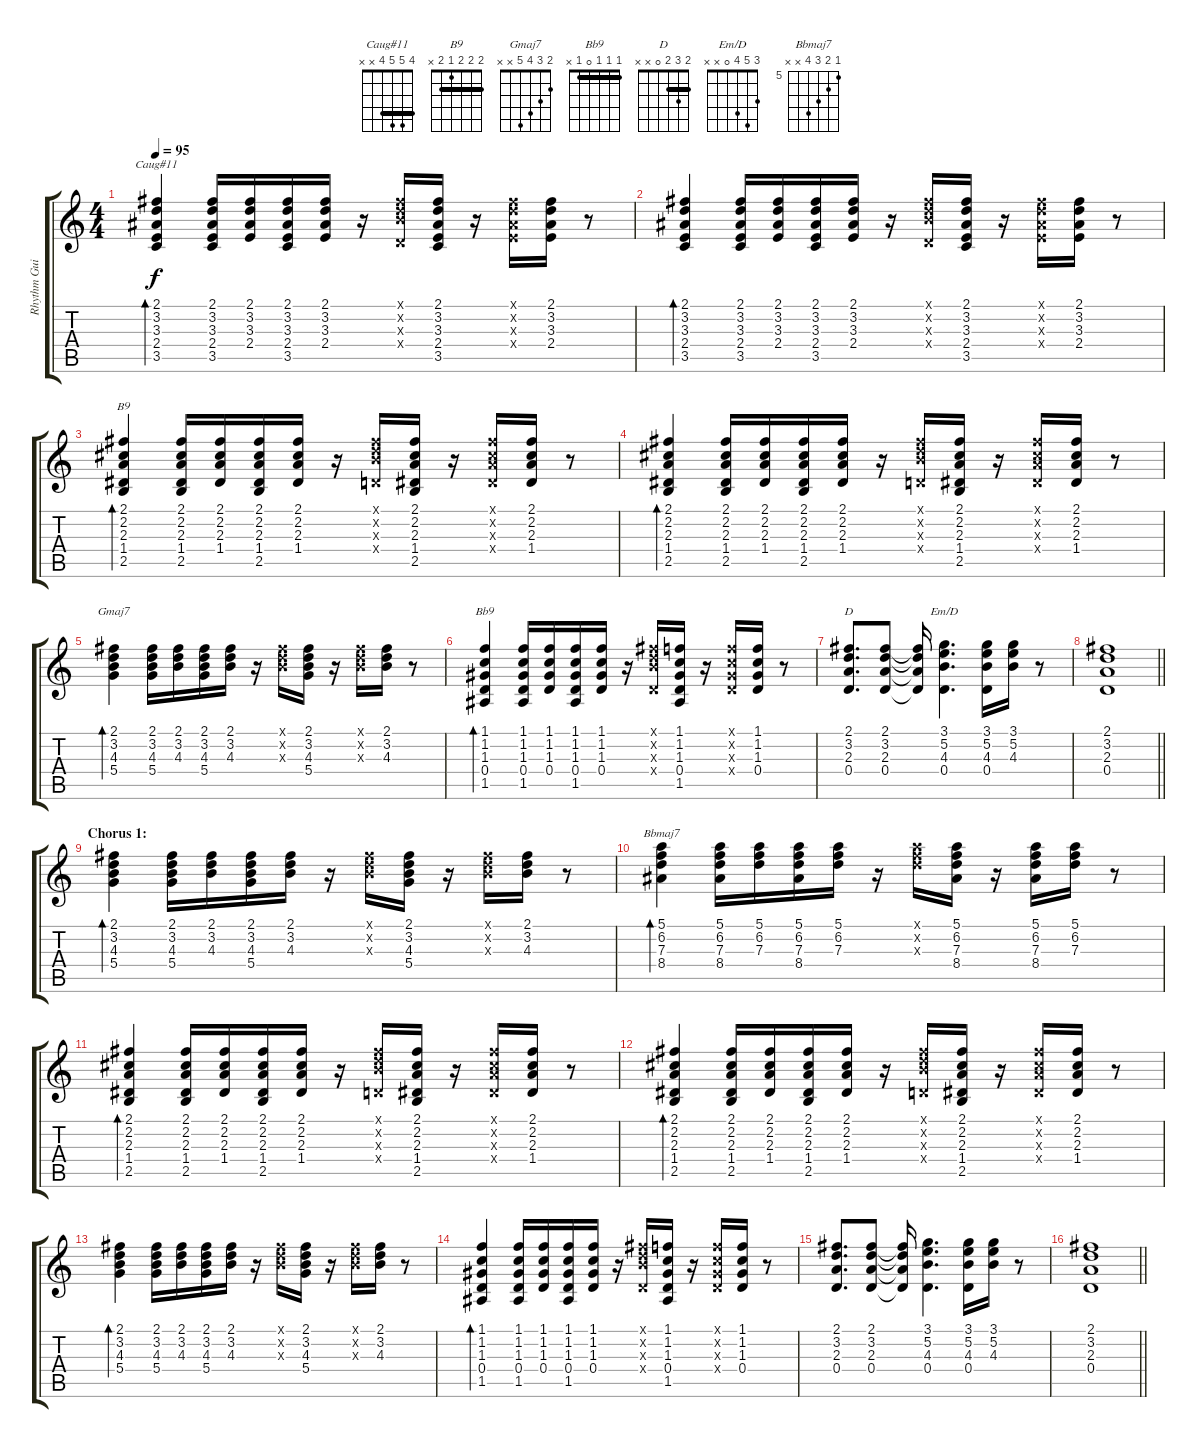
\track ("Rhythm Guitar" "Rhythm Gui") {instrument electricguitarjazz}
\staff {score tabs}
\tuning (E4 B3 G3 D3 A2 E2) {hide}
\chord ("Caug#11" 4 5 5 4 x x) {barre 4}
\chord ("B9" 2 2 2 1 2 x) {barre 2}
\chord ("Gmaj7" 2 3 4 5 x x)
\chord ("Bb9" 1 1 1 0 1 x) {barre 1}
\chord ("D" 2 3 2 0 x x) {barre 2}
\chord ("Em/D" 3 5 4 0 x x)
\chord ("Bbmaj7" 5 6 7 8 x x) {firstfret 5}
\ts (4 4)
\tempo 95
\clef g2
\ks c
(2.1 3.2 3.3 2.4 3.5).4{bd 120 ch "Caug#11" dy f} (2.1 3.2 3.3 2.4 3.5).16 (2.1 3.2 3.3 2.4).16 (2.1 3.2 3.3 2.4 3.5).16 (2.1 3.2 3.3 2.4).16 r.16 (2.1{x} 3.2{x} 4.3{x} 0.4{x}).16 (2.1 3.2 3.3 2.4 3.5).16 r.16 (2.1{x} 3.2{x} 3.3{x} 2.4{x}).16 (2.1 3.2 3.3 2.4).16 r.8 |
(2.1 3.2 3.3 2.4 3.5).4{bd 120} (2.1 3.2 3.3 2.4 3.5).16 (2.1 3.2 3.3 2.4).16 (2.1 3.2 3.3 2.4 3.5).16 (2.1 3.2 3.3 2.4).16 r.16 (2.1{x} 3.2{x} 4.3{x} 0.4{x}).16 (2.1 3.2 3.3 2.4 3.5).16 r.16 (2.1{x} 3.2{x} 3.3{x} 2.4{x}).16 (2.1 3.2 3.3 2.4).16 r.8 |
(2.1 2.2 2.3 1.4 2.5).4{bd 120 ch "B9"} (2.1 2.2 2.3 1.4 2.5).16 (2.1 2.2 2.3 1.4).16 (2.1 2.2 2.3 1.4 2.5).16 (2.1 2.2 2.3 1.4).16 r.16 (2.1{x} 3.2{x} 4.3{x} 0.4{x}).16 (2.1 2.2 2.3 1.4 2.5).16 r.16 (2.1{x} 2.2{x} 2.3{x} 1.4{x}).16 (2.1 2.2 2.3 1.4).16 r.8 |
(2.1 2.2 2.3 1.4 2.5).4{bd 120} (2.1 2.2 2.3 1.4 2.5).16 (2.1 2.2 2.3 1.4).16 (2.1 2.2 2.3 1.4 2.5).16 (2.1 2.2 2.3 1.4).16 r.16 (2.1{x} 3.2{x} 4.3{x} 0.4{x}).16 (2.1 2.2 2.3 1.4 2.5).16 r.16 (2.1{x} 2.2{x} 2.3{x} 1.4{x}).16 (2.1 2.2 2.3 1.4).16 r.8 |
(2.1 3.2 4.3 5.4).4{bd 120 ch "Gmaj7"} (2.1 3.2 4.3 5.4).16 (2.1 3.2 4.3).16 (2.1 3.2 4.3 5.4).16 (2.1 3.2 4.3).16 r.16 (2.1{x} 3.2{x} 4.3{x}).16 (2.1 3.2 4.3 5.4).16 r.16 (2.1{x} 3.2{x} 4.3{x}).16 (2.1 3.2 4.3).16 r.8 |
(1.1 1.2 1.3 0.4 1.5).4{bd 120 ch "Bb9"} (1.1 1.2 1.3 0.4 1.5).16 (1.1 1.2 1.3 0.4).16 (1.1 1.2 1.3 0.4 1.5).16 (1.1 1.2 1.3 0.4).16 r.16 (2.1{x} 3.2{x} 4.3{x} 0.4{x}).16 (1.1 1.2 1.3 0.4 1.5).16 r.16 (1.1{x} 1.2{x} 1.3{x} 0.4{x}).16 (1.1 1.2 1.3 0.4).16 r.8 |
(2.1 3.2 2.3 0.4).8{d ch "D"} (2.1 3.2 2.3 0.4).8 (2.1{t} 3.2{t} 2.3{t} 0.4{t}).16 (3.1 5.2 4.3 0.4).4{d ch "Em/D"} (3.1 5.2 4.3 0.4).16 (3.1 5.2 4.3).16 r.8 |
\barLineRight lightlight
(2.1 3.2 2.3 0.4).1 |
\section ("" "Chorus 1:")
(2.1 3.2 4.3 5.4).4{bd 120} (2.1 3.2 4.3 5.4).16 (2.1 3.2 4.3).16 (2.1 3.2 4.3 5.4).16 (2.1 3.2 4.3).16 r.16 (2.1{x} 3.2{x} 4.3{x}).16 (2.1 3.2 4.3 5.4).16 r.16 (2.1{x} 3.2{x} 4.3{x}).16 (2.1 3.2 4.3).16 r.8 |
(5.1 6.2 7.3 8.4).4{bd 120 ch "Bbmaj7"} (5.1 6.2 7.3 8.4).16 (5.1 6.2 7.3).16 (5.1 6.2 7.3 8.4).16 (5.1 6.2 7.3).16 r.16 (5.1{x} 6.2{x} 7.3{x}).16 (5.1 6.2 7.3 8.4).16 r.16 (5.1 6.2 7.3 8.4).16 (5.1 6.2 7.3).16 r.8 |
(2.1 2.2 2.3 1.4 2.5).4{bd 120} (2.1 2.2 2.3 1.4 2.5).16 (2.1 2.2 2.3 1.4).16 (2.1 2.2 2.3 1.4 2.5).16 (2.1 2.2 2.3 1.4).16 r.16 (2.1{x} 3.2{x} 4.3{x} 0.4{x}).16 (2.1 2.2 2.3 1.4 2.5).16 r.16 (2.1{x} 2.2{x} 2.3{x} 1.4{x}).16 (2.1 2.2 2.3 1.4).16 r.8 |
(2.1 2.2 2.3 1.4 2.5).4{bd 120} (2.1 2.2 2.3 1.4 2.5).16 (2.1 2.2 2.3 1.4).16 (2.1 2.2 2.3 1.4 2.5).16 (2.1 2.2 2.3 1.4).16 r.16 (2.1{x} 3.2{x} 4.3{x} 0.4{x}).16 (2.1 2.2 2.3 1.4 2.5).16 r.16 (2.1{x} 2.2{x} 2.3{x} 1.4{x}).16 (2.1 2.2 2.3 1.4).16 r.8 |
(2.1 3.2 4.3 5.4).4{bd 120} (2.1 3.2 4.3 5.4).16 (2.1 3.2 4.3).16 (2.1 3.2 4.3 5.4).16 (2.1 3.2 4.3).16 r.16 (2.1{x} 3.2{x} 4.3{x}).16 (2.1 3.2 4.3 5.4).16 r.16 (2.1{x} 3.2{x} 4.3{x}).16 (2.1 3.2 4.3).16 r.8 |
(1.1 1.2 1.3 0.4 1.5).4{bd 120} (1.1 1.2 1.3 0.4 1.5).16 (1.1 1.2 1.3 0.4).16 (1.1 1.2 1.3 0.4 1.5).16 (1.1 1.2 1.3 0.4).16 r.16 (2.1{x} 3.2{x} 4.3{x} 0.4{x}).16 (1.1 1.2 1.3 0.4 1.5).16 r.16 (1.1{x} 1.2{x} 1.3{x} 0.4{x}).16 (1.1 1.2 1.3 0.4).16 r.8 |
(2.1 3.2 2.3 0.4).8{d} (2.1 3.2 2.3 0.4).8 (2.1{t} 3.2{t} 2.3{t} 0.4{t}).16 (3.1 5.2 4.3 0.4).4{d} (3.1 5.2 4.3 0.4).16 (3.1 5.2 4.3).16 r.8 |
\barLineRight lightlight
(2.1 3.2 2.3 0.4).1
